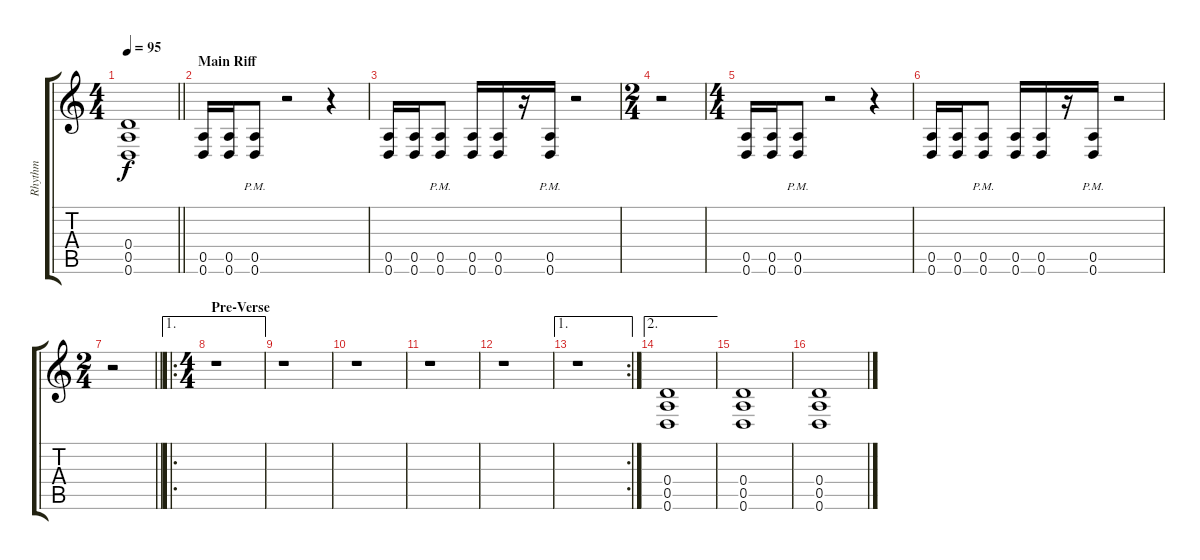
\track ("Rhythm" "Rhythm") {instrument overdrivenguitar}
\staff {score tabs}
\tuning (E4 B3 G3 D3 A2 D2) {hide}
\ts (4 4)
\tempo 95
\clef g2
\barLineRight lightlight
\ks c
(0.4 0.5 0.6).1{dy f} |
\section ("" "Main Riff")
(0.5 0.6).16 (0.5 0.6).16 (0.5{pm} 0.6{pm}).8 r.2 r.4 |
(0.5 0.6).16 (0.5 0.6).16 (0.5{pm} 0.6{pm}).8 (0.5 0.6).16 (0.5 0.6).16 r.16 (0.5{pm} 0.6{pm}).16 r.2 |
\ts (2 4)
r.2 |
\ts (4 4)
(0.5 0.6).16 (0.5 0.6).16 (0.5{pm} 0.6{pm}).8 r.2 r.4 |
(0.5 0.6).16 (0.5 0.6).16 (0.5{pm} 0.6{pm}).8 (0.5 0.6).16 (0.5 0.6).16 r.16 (0.5{pm} 0.6{pm}).16 r.2 |
\ts (2 4)
\barLineRight lightlight
r.2 |
\ae 1
\ro
\ts (4 4)
\section ("" "Pre-Verse")
r.1 |
r.1 |
r.1 |
r.1 |
r.1 |
\ae 1
\rc 2
r.1 |
\ae 2
(0.4 0.5 0.6).1 |
(0.4 0.5 0.6).1 |
(0.4 0.5 0.6).1
